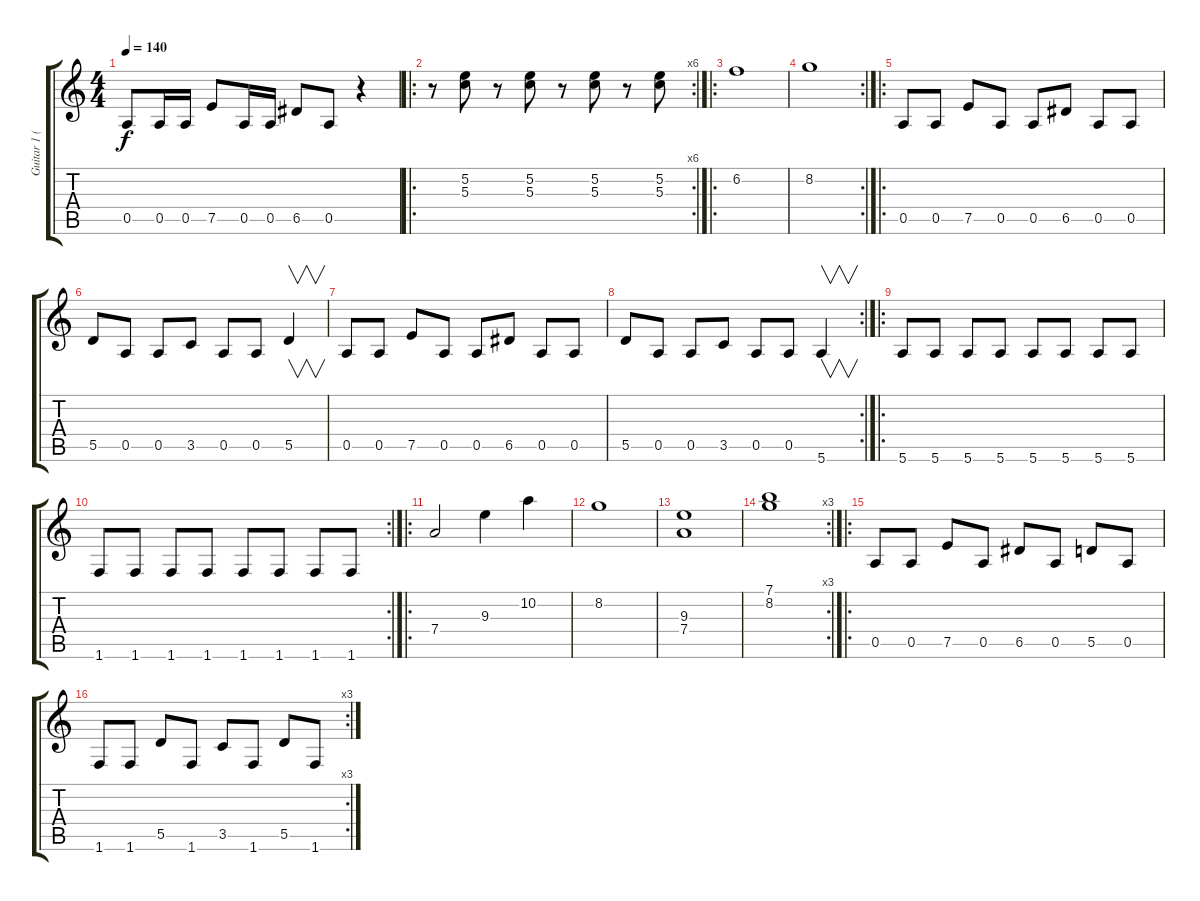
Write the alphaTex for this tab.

\track ("Guitar 1 (Shatl)" "Guitar 1 (") {instrument overdrivenguitar}
\staff {score tabs}
\tuning (E4 B3 G3 D3 A2 E2) {hide}
\ts (4 4)
\tempo 140
\clef g2
\ks c
0.5.8{dy f} 0.5.16 0.5.16 7.5.8 0.5.16 0.5.16 6.5.8 0.5.8 r.4 |
\ro
\rc 6
r.8 (5.2 5.3).8 r.8 (5.2 5.3).8 r.8 (5.2 5.3).8 r.8 (5.2 5.3).8 |
\ro
6.2.1 |
\rc 2
8.2.1 |
\ro
0.5.8 0.5.8 7.5.8 0.5.8 0.5.8 6.5.8 0.5.8 0.5.8 |
5.5.8 0.5.8 0.5.8 3.5.8 0.5.8 0.5.8 5.5.4{v} |
0.5.8 0.5.8 7.5.8 0.5.8 0.5.8 6.5.8 0.5.8 0.5.8 |
\rc 2
5.5.8 0.5.8 0.5.8 3.5.8 0.5.8 0.5.8 5.6.4{v} |
\ro
5.6.8 5.6.8 5.6.8 5.6.8 5.6.8 5.6.8 5.6.8 5.6.8 |
\rc 2
1.6.8 1.6.8 1.6.8 1.6.8 1.6.8 1.6.8 1.6.8 1.6.8 |
\ro
7.4.2 9.3.4 10.2.4 |
8.2.1 |
(9.3 7.4).1 |
\rc 3
(7.1 8.2).1 |
\ro
0.5.8 0.5.8 7.5.8 0.5.8 6.5.8 0.5.8 5.5.8 0.5.8 |
\rc 3
1.6.8 1.6.8 5.5.8 1.6.8 3.5.8 1.6.8 5.5.8 1.6.8
